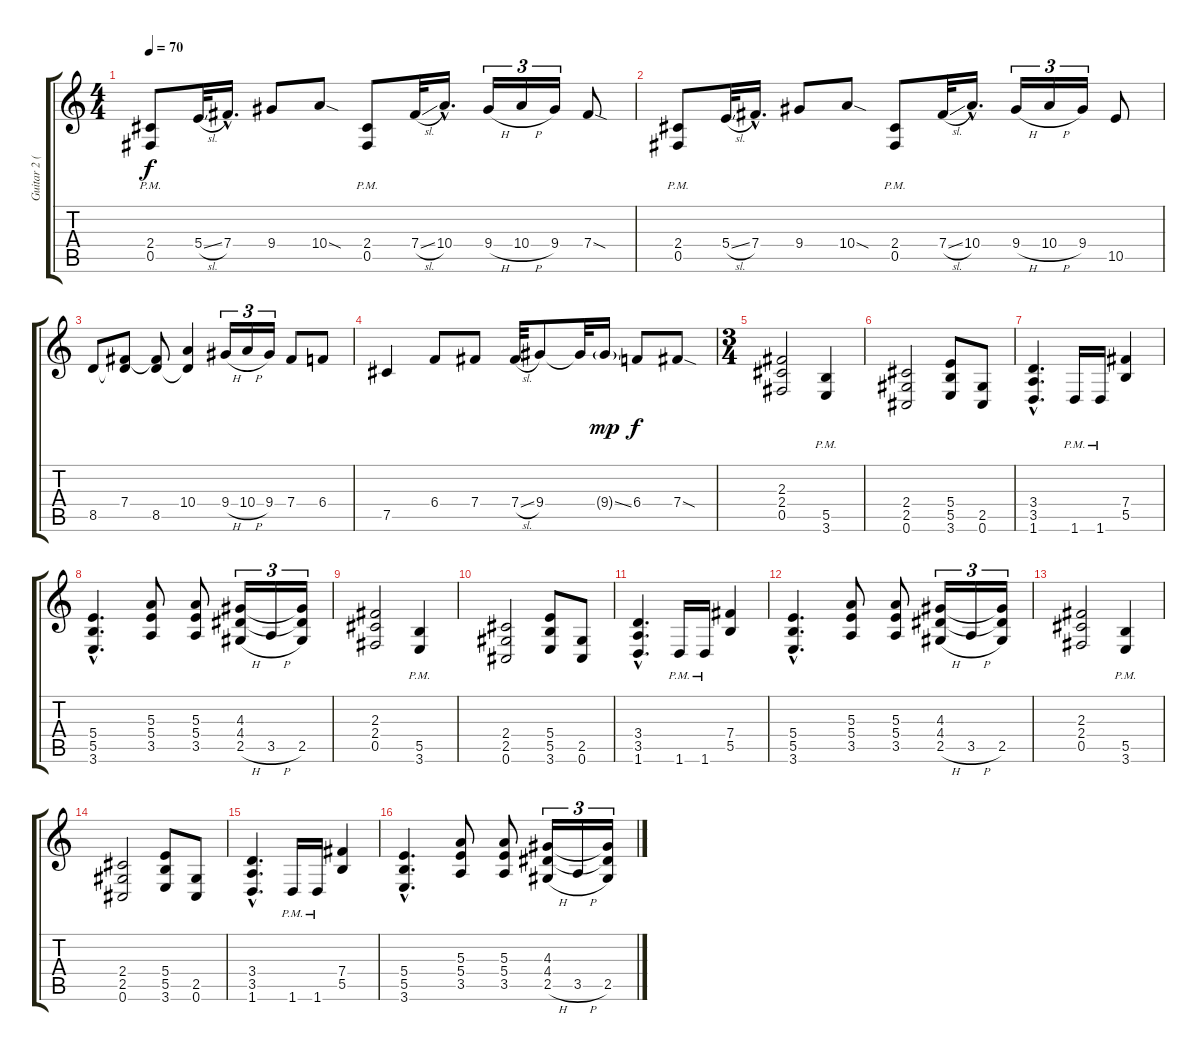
\track ("Guitar 2 (Distortion)" "Guitar 2 (") {instrument distortionguitar}
\staff {score tabs}
\tuning (Db4 Ab3 E3 B2 Gb2 Db2) {hide}
\ts (4 4)
\tempo 70
\clef g2
\ks c
(2.4{pm} 0.5{pm}).8{dy f} 5.4{sl}.32 7.4{hac}.16{d} 9.4.8 10.4{sod}.8 (2.4{pm} 0.5{pm}).8 7.4{sl}.32 10.4{hac}.16{d} 9.4{h}.16{tu (3 2)} 10.4{h}.16{tu (3 2)} 9.4.16{tu (3 2)} 7.4{sod}.8 |
(2.4{pm} 0.5{pm}).8 5.4{sl}.32 7.4{hac}.16{d} 9.4.8 10.4{sod}.8 (2.4{pm} 0.5{pm}).8 7.4{sl}.32 10.4{hac}.16{d} 9.4{h}.16{tu (3 2)} 10.4{h}.16{tu (3 2)} 9.4.16{tu (3 2)} 10.5.8 |
8.5.8 (7.4 8.5{t}).8 (7.4{t} 8.5).8 (10.4 8.5{t}).4 9.4{h}.16{tu (3 2)} 10.4{h}.16{tu (3 2)} 9.4.16{tu (3 2)} 7.4.8 6.4.8 |
7.5.4 6.4.8 7.4.8 7.4{sl}.32 9.4.8 9.4{t}.32 9.4{ss g}.16{dy mp} 6.4.8{dy f} 7.4{sod}.8 |
\ts (3 4)
(2.3 2.4 0.5).2 (5.5{pm} 3.6{pm}).4 |
(2.4 2.5 0.6).2 (5.4 5.5 3.6).8 (2.5 0.6).8 |
(3.4{hac} 3.5{hac} 1.6{hac}).4{d} 1.6{pm}.16 1.6{pm}.16 (7.4 5.5).4 |
(5.4{hac} 5.5{hac} 3.6{hac}).4{d} (5.3 5.4 3.5).8 (5.3 5.4 3.5).8 (4.3 4.4 2.5{h}).16{tu (3 2)} 3.5{h}.16{tu (3 2)} (4.3{t} 4.4{t} 2.5).16{tu (3 2)} |
(2.3 2.4 0.5).2 (5.5{pm} 3.6{pm}).4 |
(2.4 2.5 0.6).2 (5.4 5.5 3.6).8 (2.5 0.6).8 |
(3.4{hac} 3.5{hac} 1.6{hac}).4{d} 1.6{pm}.16 1.6{pm}.16 (7.4 5.5).4 |
(5.4{hac} 5.5{hac} 3.6{hac}).4{d} (5.3 5.4 3.5).8 (5.3 5.4 3.5).8 (4.3 4.4 2.5{h}).16{tu (3 2)} 3.5{h}.16{tu (3 2)} (4.3{t} 4.4{t} 2.5).16{tu (3 2)} |
(2.3 2.4 0.5).2 (5.5{pm} 3.6{pm}).4 |
(2.4 2.5 0.6).2 (5.4 5.5 3.6).8 (2.5 0.6).8 |
(3.4{hac} 3.5{hac} 1.6{hac}).4{d} 1.6{pm}.16 1.6{pm}.16 (7.4 5.5).4 |
(5.4{hac} 5.5{hac} 3.6{hac}).4{d} (5.3 5.4 3.5).8 (5.3 5.4 3.5).8 (4.3 4.4 2.5{h}).16{tu (3 2)} 3.5{h}.16{tu (3 2)} (4.3{t} 4.4{t} 2.5).16{tu (3 2)}
